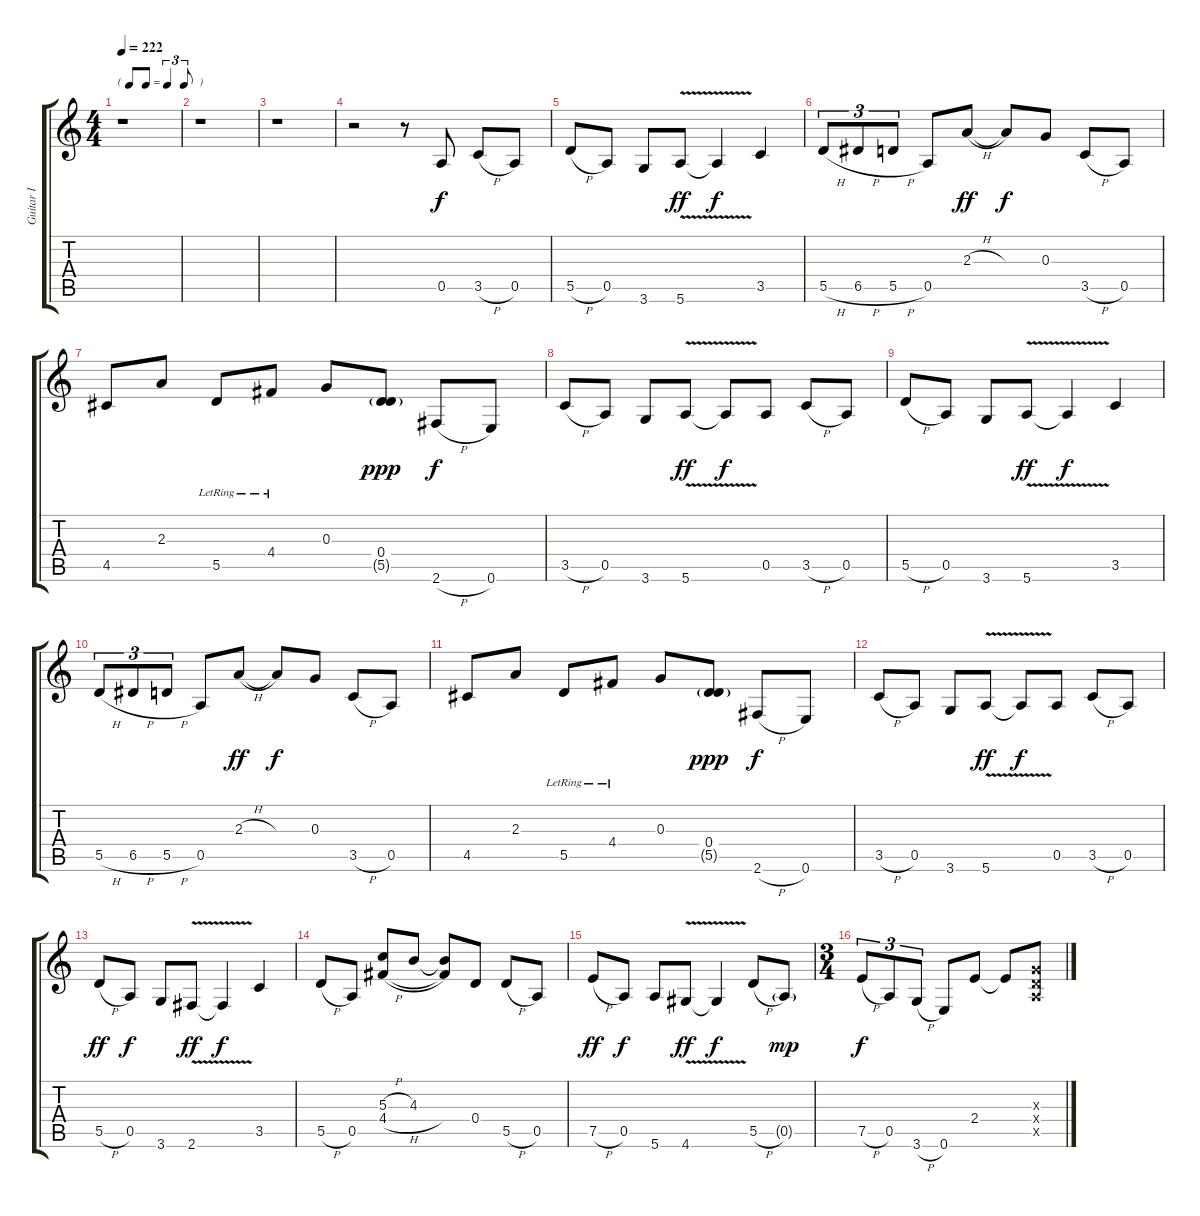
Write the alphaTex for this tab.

\track ("Guitar I" "Guitar I") {instrument overdrivenguitar}
\staff {score tabs}
\tuning (E4 B3 G3 D3 A2 E2) {hide}
\ts (4 4)
\tf triplet8th
\tempo 222
\clef g2
\ks c
r.1{dy f instrument overdrivenguitar} |
r.1 |
r.1 |
r.2 r.8 0.5.8 3.5{h}.8 0.5.8 |
5.5{h}.8 0.5.8 3.6.8 5.6{v}.8{dy ff} 5.6{t}.4{dy f} 3.5.4 |
5.5{h}.8{tu (3 2)} 6.5{h}.8{tu (3 2)} 5.5{h}.8{tu (3 2)} 0.5.8 2.3{h}.8{dy ff} 2.3{t}.8{dy f} 0.3.8 3.5{h}.8 0.5.8 |
4.5.8 2.3.8 5.5{lr}.8 4.4{lr}.8 0.3.8 (0.4 5.5{g}).8{dy ppp} 2.6{h}.8{dy f} 0.6.8 |
3.5{h}.8 0.5.8 3.6.8 5.6{v}.8{dy ff} 5.6{t}.8{dy f} 0.5.8 3.5{h}.8 0.5.8 |
5.5{h}.8 0.5.8 3.6.8 5.6{v}.8{dy ff} 5.6{t}.4{dy f} 3.5.4 |
5.5{h}.8{tu (3 2)} 6.5{h}.8{tu (3 2)} 5.5{h}.8{tu (3 2)} 0.5.8 2.3{h}.8{dy ff} 2.3{t}.8{dy f} 0.3.8 3.5{h}.8 0.5.8 |
4.5.8 2.3.8 5.5{lr}.8 4.4{lr}.8 0.3.8 (0.4 5.5{g}).8{dy ppp} 2.6{h}.8{dy f} 0.6.8 |
3.5{h}.8 0.5.8 3.6.8 5.6{v}.8{dy ff} 5.6{t}.8{dy f} 0.5.8 3.5{h}.8 0.5.8 |
5.5{h}.8{dy ff} 0.5.8{dy f} 3.6.8 2.6{v}.8{dy ff} 2.6{t}.4{dy f} 3.5.4 |
5.5{h}.8 0.5.8 (5.3{h} 4.4{h}).8 4.3.8 (4.3{t} 4.4{t}).8 0.4.8 5.5{h}.8 0.5.8 |
7.5{h}.8{dy ff} 0.5.8{dy f} 5.6.8 4.6{v}.8{dy ff} 4.6{t}.4{dy f} 5.5{h}.8 0.5{g}.8{dy mp} |
\ts (3 4)
7.5{h}.8{tu (3 2) dy f} 0.5.8{tu (3 2)} 3.6{h}.8{tu (3 2)} 0.6.8 2.4.8 2.4{t}.8 (0.3{x} 0.4{x} 0.5{x}).8
